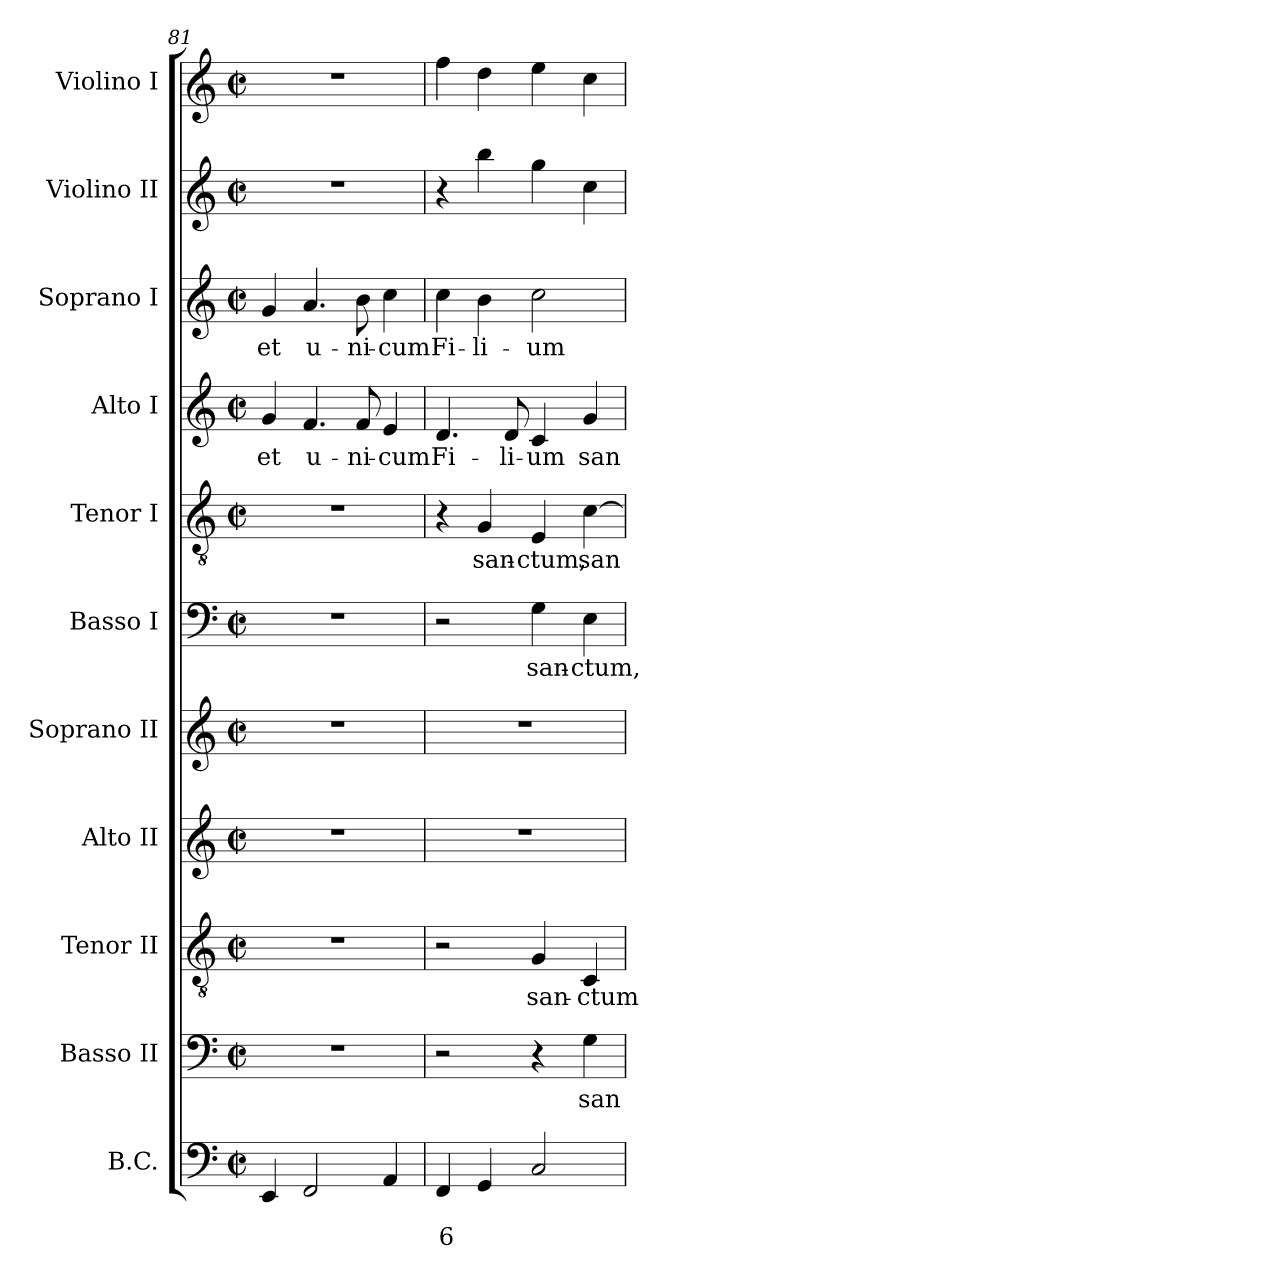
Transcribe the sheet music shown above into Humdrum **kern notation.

**kern	**text	**text	**kern	**text	**kern	**text	**kern	**kern	**kern	**text	**kern	**text	**kern	**text	**kern	**text	**kern	**kern
*part11	*part11	*part11	*part10	*part10	*part9	*part9	*part8	*part7	*part6	*part6	*part5	*part5	*part4	*part4	*part3	*part3	*part2	*part1
*staff11	*staff11	*staff11	*staff10	*staff10	*staff9	*staff9	*staff8	*staff7	*staff6	*staff6	*staff5	*staff5	*staff4	*staff4	*staff3	*staff3	*staff2	*staff1
*I"B.C.	*	*	*I"Basso II	*	*I"Tenor II	*	*I"Alto II	*I"Soprano II	*I"Basso I	*	*I"Tenor I	*	*I"Alto I	*	*I"Soprano I	*	*I"Violino II	*I"Violino I
*I'BC	*	*	*I'B 2	*	*I'T 2	*	*I'A 2	*I'S 2	*I'B 1	*	*I'T 1	*	*I'A 1	*	*I'S 1	*	*I'Vln. II	*I'Vln. I
*clefF4	*	*	*clefF4	*	*clefGv2	*	*clefG2	*clefG2	*clefF4	*	*clefGv2	*	*clefG2	*	*clefG2	*	*clefG2	*clefG2
*k[]	*	*	*k[]	*	*k[]	*	*k[]	*k[]	*k[]	*	*k[]	*	*k[]	*	*k[]	*	*k[]	*k[]
*C:	*	*	*C:	*	*C:	*	*C:	*C:	*C:	*	*C:	*	*C:	*	*C:	*	*C:	*C:
*M2/2	*	*	*M2/2	*	*M2/2	*	*M2/2	*M2/2	*M2/2	*	*M2/2	*	*M2/2	*	*M2/2	*	*M2/2	*M2/2
*met(c|)	*	*	*met(c|)	*	*met(c|)	*	*met(c|)	*met(c|)	*met(c|)	*	*met(c|)	*	*met(c|)	*	*met(c|)	*	*met(c|)	*met(c|)
=81	=81	=81	=81	=81	=81	=81	=81	=81	=81	=81	=81	=81	=81	=81	=81	=81	=81	=81
!	!	!	!	!	!	!	!	!	!	!	!	!	!	!LO:LY:b	!	!	!	!
!	!	!	!	!	!	!	!	!	!	!	!	!	!	!	!	!LO:LY:b	!	!
4EE/	.	.	1r	.	1r	.	1r	1r	1r	.	1r	.	4g/	et	4g/	et	1r	1r
!	!	!	!	!	!	!	!	!	!	!	!	!	!	!LO:LY:b	!	!	!	!
!	!	!	!	!	!	!	!	!	!	!	!	!	!	!	!	!LO:LY:b	!	!
2FF/	.	.	.	.	.	.	.	.	.	.	.	.	4.f/	u-	4.a/	u-	.	.
!	!	!	!	!	!	!	!	!	!	!	!	!	!	!LO:LY:b	!	!	!	!
!	!	!	!	!	!	!	!	!	!	!	!	!	!	!	!	!LO:LY:b	!	!
.	.	.	.	.	.	.	.	.	.	.	.	.	8f/	-ni-	8b\	-ni-	.	.
!	!	!	!	!	!	!	!	!	!	!	!	!	!	!LO:LY:b	!	!	!	!
!	!	!	!	!	!	!	!	!	!	!	!	!	!	!	!	!LO:LY:b	!	!
4AA/	.	.	.	.	.	.	.	.	.	.	.	.	4e/	-cum	4cc\	-cum	.	.
=82	=82	=82	=82	=82	=82	=82	=82	=82	=82	=82	=82	=82	=82	=82	=82	=82	=82	=82
!	!	!LO:LY:b	!	!	!	!	!	!	!	!	!	!	!	!	!	!	!	!
!	!	!	!	!	!	!	!	!	!	!	!	!	!	!LO:LY:b	!	!	!	!
!	!	!	!	!	!	!	!	!	!	!	!	!	!	!	!	!LO:LY:b	!	!
4FF/	.	6	2r	.	2r	.	1r	1r	2r	.	4r	.	4.d/	Fi-	4cc\	Fi-	4r	4ff\
!	!	!	!	!	!	!	!	!	!	!	!	!LO:LY:b	!	!	!	!	!	!
!	!	!	!	!	!	!	!	!	!	!	!	!	!	!	!	!LO:LY:b	!	!
4GG/	.	.	.	.	.	.	.	.	.	.	4G/	san-	.	.	4b\	-li-	4bb\	4dd\
!	!	!	!	!	!	!	!	!	!	!	!	!	!	!LO:LY:b	!	!	!	!
.	.	.	.	.	.	.	.	.	.	.	.	.	8d/	-li-	.	.	.	.
!	!	!	!	!	!	!LO:LY:b	!	!	!	!	!	!	!	!	!	!	!	!
!	!	!	!	!	!	!	!	!	!	!LO:LY:b	!	!	!	!	!	!	!	!
!	!	!	!	!	!	!	!	!	!	!	!	!LO:LY:b	!	!	!	!	!	!
!	!	!	!	!	!	!	!	!	!	!	!	!	!	!LO:LY:b	!	!	!	!
!	!	!	!	!	!	!	!	!	!	!	!	!	!	!	!	!LO:LY:b	!	!
2C/	.	.	4r	.	4G/	san-	.	.	4G\	san-	4E/	-ctum,	4c/	-um	2cc\	-um	4gg\	4ee\
!	!	!	!	!LO:LY:b	!	!	!	!	!	!	!	!	!	!	!	!	!	!
!	!	!	!	!	!	!LO:LY:b	!	!	!	!	!	!	!	!	!	!	!	!
!	!	!	!	!	!	!	!	!	!	!LO:LY:b	!	!	!	!	!	!	!	!
!	!	!	!	!	!	!	!	!	!	!	!	!LO:LY:b	!	!	!	!	!	!
!	!	!	!	!	!	!	!	!	!	!	!	!	!	!LO:LY:b	!	!	!	!
.	.	.	4G\	san-	4C/	-ctum	.	.	4E\	-ctum,	[4c\	san-	4g/	san-	.	.	4cc\	4cc\
=	=	=	=	=	=	=	=	=	=	=	=	=	=	=	=	=	=	=
*-	*-	*-	*-	*-	*-	*-	*-	*-	*-	*-	*-	*-	*-	*-	*-	*-	*-	*-
